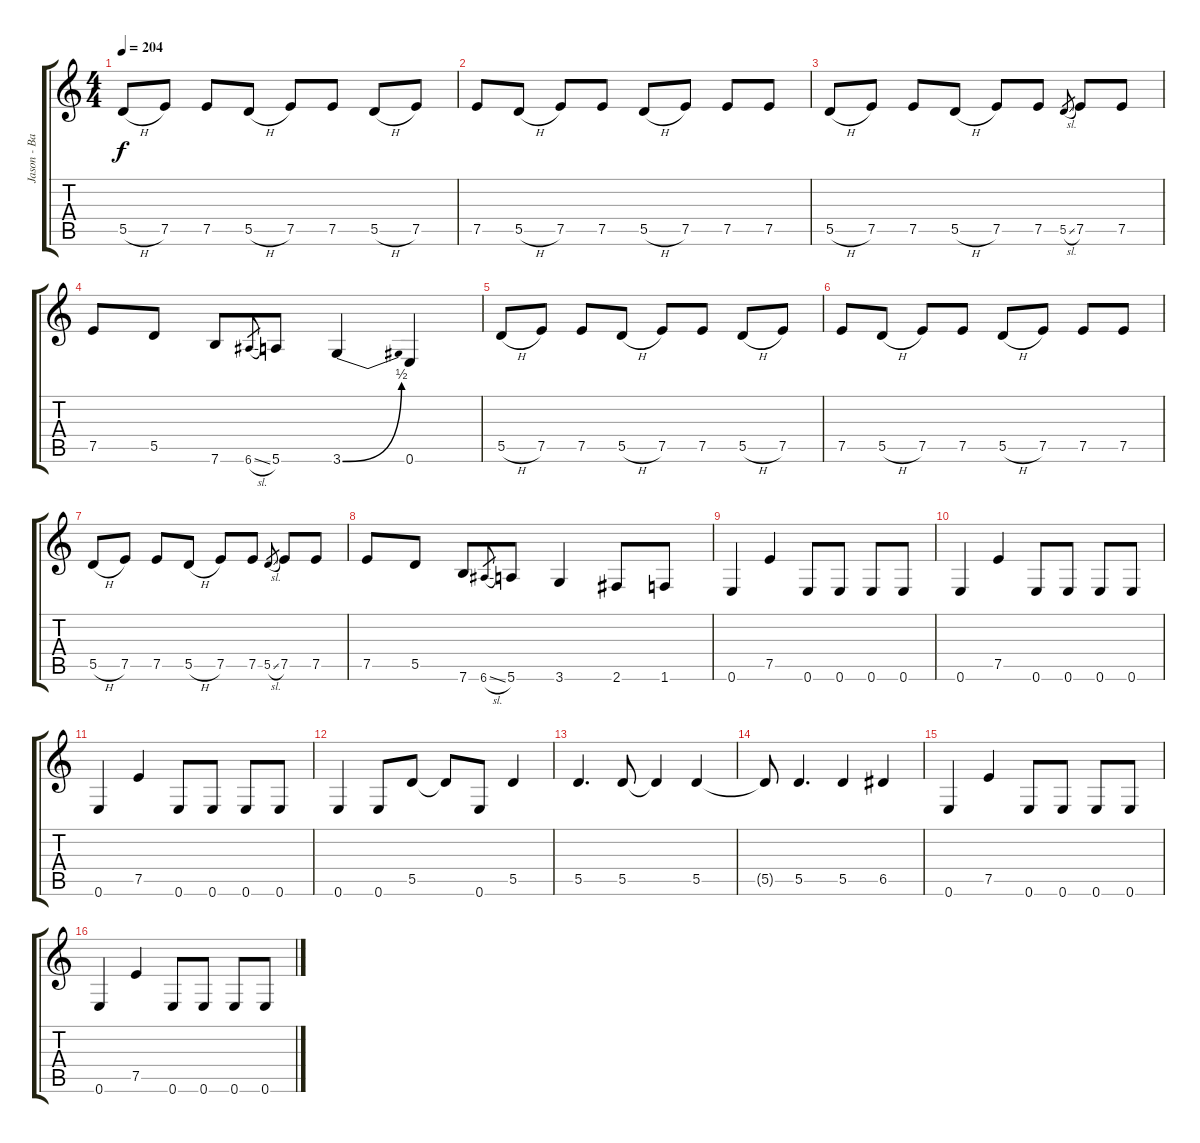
\track ("Jason - Bass" "Jason - Ba") {instrument electricbasspick}
\staff {score tabs}
\tuning (E4 B3 G3 D3 A2 E2) {hide}
\ts (4 4)
\tempo 204
\clef g2
\ks c
5.5{h}.8{dy f} 7.5.8 7.5.8 5.5{h}.8 7.5.8 7.5.8 5.5{h}.8 7.5.8 |
7.5.8 5.5{h}.8 7.5.8 7.5.8 5.5{h}.8 7.5.8 7.5.8 7.5.8 |
5.5{h}.8 7.5.8 7.5.8 5.5{h}.8 7.5.8 7.5.8 5.5{sl}.8{gr} 7.5.8 7.5.8 |
7.5.8 5.5.8 7.6.8 6.6{sl}.8{gr} 5.6.8 3.6{be (bend 0 0 60 2)}.4 0.6.4 |
5.5{h}.8 7.5.8 7.5.8 5.5{h}.8 7.5.8 7.5.8 5.5{h}.8 7.5.8 |
7.5.8 5.5{h}.8 7.5.8 7.5.8 5.5{h}.8 7.5.8 7.5.8 7.5.8 |
5.5{h}.8 7.5.8 7.5.8 5.5{h}.8 7.5.8 7.5.8 5.5{sl}.8{gr} 7.5.8 7.5.8 |
7.5.8 5.5.8 7.6.8 6.6{sl}.8{gr} 5.6.8 3.6.4 2.6.8 1.6.8 |
0.6.4 7.5.4 0.6.8 0.6.8 0.6.8 0.6.8 |
0.6.4 7.5.4 0.6.8 0.6.8 0.6.8 0.6.8 |
0.6.4 7.5.4 0.6.8 0.6.8 0.6.8 0.6.8 |
0.6.4 0.6.8 5.5.8 5.5{t}.8 0.6.8 5.5.4 |
5.5.4{d} 5.5.8 5.5{t}.4 5.5.4 |
5.5{t}.8 5.5.4{d} 5.5.4 6.5.4 |
0.6.4 7.5.4 0.6.8 0.6.8 0.6.8 0.6.8 |
0.6.4 7.5.4 0.6.8 0.6.8 0.6.8 0.6.8
